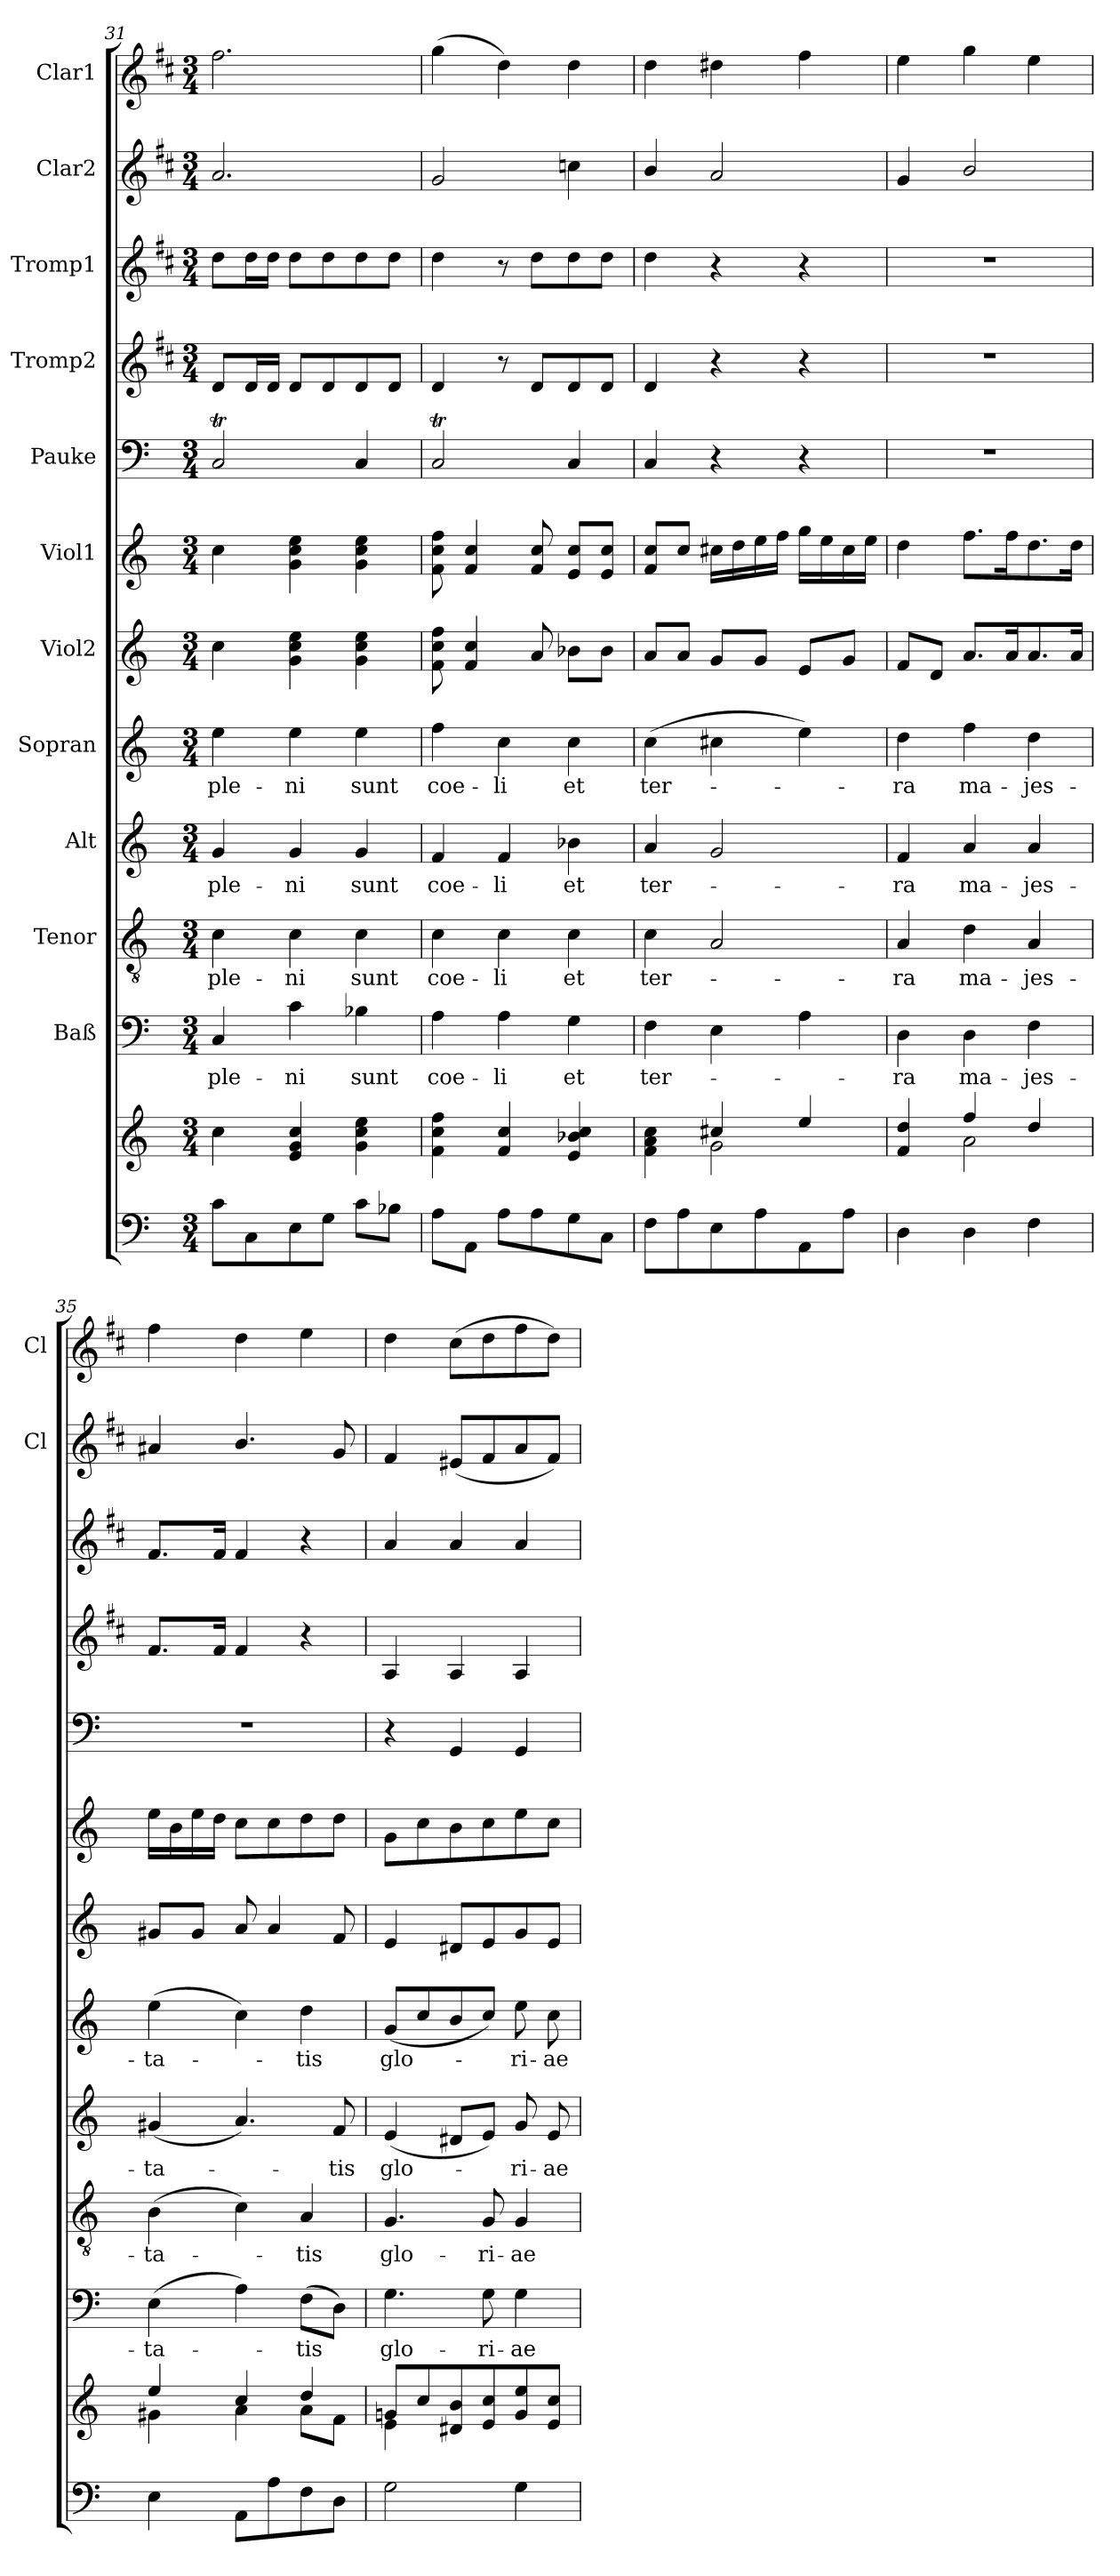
**kern	**kern	**kern	**text	**kern	**text	**kern	**text	**kern	**text	**kern	**kern	**kern	**kern	**kern	**kern	**kern
*part12	*part12	*part11	*part11	*part10	*part10	*part9	*part9	*part8	*part8	*part7	*part6	*part5	*part4	*part3	*part2	*part1
*staff13	*staff12	*staff11	*staff11	*staff10	*staff10	*staff9	*staff9	*staff8	*staff8	*staff7	*staff6	*staff5	*staff4	*staff3	*staff2	*staff1
*	*	*I"Baß	*	*I"Tenor	*	*I"Alt	*	*I"Sopran	*	*I"Viol2	*I"Viol1	*I"Pauke	*I"Tromp2	*I"Tromp1	*I"Clar2	*I"Clar1
*	*	*	*	*	*	*	*	*	*	*	*	*	*	*	*I'Cl	*I'Cl
*clefF4	*clefG2	*clefF4	*	*clefGv2	*	*clefG2	*	*clefG2	*	*clefG2	*clefG2	*clefF4	*clefG2	*clefG2	*clefG2	*clefG2
*	*	*	*	*	*	*	*	*	*	*	*	*	*ITrd1c2	*ITrd1c2	*ITrd1c2	*ITrd1c2
*k[]	*k[]	*k[]	*	*k[]	*	*k[]	*	*k[]	*	*k[]	*k[]	*k[]	*k[]	*k[]	*k[]	*k[]
*C:	*C:	*C:	*	*C:	*	*C:	*	*C:	*	*C:	*C:	*C:	*C:	*C:	*C:	*C:
*M3/4	*M3/4	*M3/4	*	*M3/4	*	*M3/4	*	*M3/4	*	*M3/4	*M3/4	*M3/4	*M3/4	*M3/4	*M3/4	*M3/4
=31	=31	=31	=31	=31	=31	=31	=31	=31	=31	=31	=31	=31	=31	=31	=31	=31
!	!	!	!LO:LY:b	!	!LO:LY:b	!	!LO:LY:b	!	!LO:LY:b	!	!	!	!	!	!	!
8c\L	4cc\	4C/	ple-	4c\	ple-	4g/	ple-	4ee\	ple-	4cc\	4cc\	2CT/	8c/L	8cc\L	2.g/	2.ee\
8C\	.	.	.	.	.	.	.	.	.	.	.	.	16c/L	16cc\L	.	.
.	.	.	.	.	.	.	.	.	.	.	.	.	16c/JJ	16cc\JJ	.	.
!	!	!	!LO:LY:b	!	!LO:LY:b	!	!LO:LY:b	!	!LO:LY:b	!	!	!	!	!	!	!
8E\	4e/ 4g/ 4cc/	4c\	-ni	4c\	-ni	4g/	-ni	4ee\	-ni	4g\ 4cc\ 4ee\	4g\ 4cc\ 4ee\	.	8c/L	8cc\L	.	.
8G\J	.	.	.	.	.	.	.	.	.	.	.	.	8c/	8cc\	.	.
!	!	!	!LO:LY:b	!	!LO:LY:b	!	!LO:LY:b	!	!LO:LY:b	!	!	!	!	!	!	!
8c\L	4g\ 4cc\ 4ee\	4B-X\	sunt	4c\	sunt	4g/	sunt	4ee\	sunt	4g\ 4cc\ 4ee\	4g\ 4cc\ 4ee\	4CTTT/	8c/	8cc\	.	.
8B-X\J	.	.	.	.	.	.	.	.	.	.	.	.	8c/J	8cc\J	.	.
=32	=32	=32	=32	=32	=32	=32	=32	=32	=32	=32	=32	=32	=32	=32	=32	=32
!	!	!	!LO:LY:b	!	!LO:LY:b	!	!LO:LY:b	!	!LO:LY:b	!	!	!	!	!	!	!
8A\L	4f\ 4cc\ 4ff\	4A\	coe-	4c\	coe-	4f/	coe-	4ff\	coe-	8f\ 8cc\ 8ff\	8f\ 8cc\ 8ff\	2CT/	4c/	4cc\	2f/	(>4ff\
8AA\J	.	.	.	.	.	.	.	.	.	4f/ 4cc/	4f/ 4cc/	.	.	.	.	.
!	!	!	!LO:LY:b	!	!LO:LY:b	!	!LO:LY:b	!	!LO:LY:b	!	!	!	!	!	!	!
8A\L	4f/ 4cc/	4A\	-li	4c\	-li	4f/	-li	4cc\	-li	.	.	.	8r	8r	.	4cc\)
8A\	.	.	.	.	.	.	.	.	.	8a/	8f/ 8cc/	.	8c/L	8cc\L	.	.
!	!	!	!LO:LY:b	!	!LO:LY:b	!	!LO:LY:b	!	!LO:LY:b	!	!	!	!	!	!	!
8G\	4e/ 4b-X/ 4cc/	4G\	et	4c\	et	4b-X\	et	4cc\	et	8b-X\L	8e/ 8cc/L	4CTTT/	8c/	8cc\	4b-X\	4cc\
8C\J	.	.	.	.	.	.	.	.	.	8b-\J	8e/ 8cc/J	.	8c/J	8cc\J	.	.
=33	=33	=33	=33	=33	=33	=33	=33	=33	=33	=33	=33	=33	=33	=33	=33	=33
*	*^	*	*	*	*	*	*	*	*	*	*	*	*	*	*	*
!	!	!	!	!LO:LY:b	!	!LO:LY:b	!	!LO:LY:b	!	!LO:LY:b	!	!	!	!	!	!	!
8F\L	4f\ 4a\ 4cc\	4ryy	4F\	ter-	4c\	ter-	4a/	ter-	(>4cc\	ter-	8a/L	8f/ 8cc/L	4C/	4c/	4cc\	4a/	4cc\
8A\	.	.	.	.	.	.	.	.	.	.	8a/J	8cc/J	.	.	.	.	.
8E\	2g\	4cc#X/	4E\	.	2A/	.	2g/	.	4cc#X\	.	8g/L	16cc#X\LL	4r	4r	4r	2g/	4cc#X\
.	.	.	.	.	.	.	.	.	.	.	.	16dd\	.	.	.	.	.
8A\	.	.	.	.	.	.	.	.	.	.	8g/J	16ee\	.	.	.	.	.
.	.	.	.	.	.	.	.	.	.	.	.	16ff\JJ	.	.	.	.	.
8AA\	.	4ee/	4A\	.	.	.	.	.	4ee\)	.	8e/L	16gg\LL	4r	4r	4r	.	4ee\
.	.	.	.	.	.	.	.	.	.	.	.	16ee\	.	.	.	.	.
8A\J	.	.	.	.	.	.	.	.	.	.	8g/J	16cc#\	.	.	.	.	.
.	.	.	.	.	.	.	.	.	.	.	.	16ee\JJ	.	.	.	.	.
!!LO:PB:g=z
=34	=34	=34	=34	=34	=34	=34	=34	=34	=34	=34	=34	=34	=34	=34	=34	=34	=34
!	!	!	!	!LO:LY:b	!	!LO:LY:b	!	!LO:LY:b	!	!LO:LY:b	!	!	!	!	!	!	!
4D\	4f/ 4dd/	4ryy	4D\	-ra	4A/	-ra	4f/	-ra	4dd\	-ra	8f/L	4dd\	2.r	2.r	2.r	4f/	4dd\
.	.	.	.	.	.	.	.	.	.	.	8d/J	.	.	.	.	.	.
!	!	!	!	!LO:LY:b	!	!LO:LY:b	!	!LO:LY:b	!	!LO:LY:b	!	!	!	!	!	!	!
4D\	2a\	4ff/	4D\	ma-	4d\	ma-	4a/	ma-	4ff\	ma-	8.a/L	8.ff\L	.	.	.	2a/	4ff\
.	.	.	.	.	.	.	.	.	.	.	16a/k	16ff\k	.	.	.	.	.
!	!	!	!	!LO:LY:b	!	!LO:LY:b	!	!LO:LY:b	!	!LO:LY:b	!	!	!	!	!	!	!
4F\	.	4dd/	4F\	-jes-	4A/	-jes-	4a/	-jes-	4dd\	-jes-	8.a/	8.dd\	.	.	.	.	4dd\
.	.	.	.	.	.	.	.	.	.	.	16a/Jk	16dd\Jk	.	.	.	.	.
=35	=35	=35	=35	=35	=35	=35	=35	=35	=35	=35	=35	=35	=35	=35	=35	=35	=35
!	!	!	!	!LO:LY:b	!	!LO:LY:b	!	!LO:LY:b	!	!LO:LY:b	!	!	!	!	!	!	!
4E\	4g#X\	4ee/	(>4E\	-ta-	(>4B\	-ta-	(4g#X/	-ta-	(>4ee\	-ta-	8g#X/L	16ee\LL	2.r	8.e/L	8.e/L	4g#X/	4ee\
.	.	.	.	.	.	.	.	.	.	.	.	16b\	.	.	.	.	.
.	.	.	.	.	.	.	.	.	.	.	8g#/J	16ee\	.	.	.	.	.
.	.	.	.	.	.	.	.	.	.	.	.	16dd\JJ	.	16e/Jk	16e/Jk	.	.
8AA\L	4a\	4cc/	4A\)	.	4c\)	.	4.a/)	.	4cc\)	.	8a/	8cc\L	.	4e/	4e/	4.a/	4cc\
8A\	.	.	.	.	.	.	.	.	.	.	4a/	8cc\	.	.	.	.	.
!	!	!	!	!LO:LY:b	!	!LO:LY:b	!	!	!	!LO:LY:b	!	!	!	!	!	!	!
8F\	8a\L	4dd/	(>8F\L	-tis	4A/	-tis	.	.	4dd\	-tis	.	8dd\	.	4r	4r	.	4dd\
!	!	!	!	!	!	!	!	!LO:LY:b	!	!	!	!	!	!	!	!	!
8D\J	8f\J	.	8D\J)	.	.	.	8f/	-tis	.	.	8f/	8dd\J	.	.	.	8f/	.
=36	=36	=36	=36	=36	=36	=36	=36	=36	=36	=36	=36	=36	=36	=36	=36	=36	=36
!	!	!	!	!LO:LY:b	!	!LO:LY:b	!	!LO:LY:b	!	!LO:LY:b	!	!	!	!	!	!	!
2G\	4e\	8gn/L	4.G\	glo-	4.G/	glo-	(4e/	glo-	(<8g/L	glo-	4e/	8g\L	4r	4G/	4g/	4e/	4cc\
.	.	8cc/	.	.	.	.	.	.	8cc/	.	.	8cc\	.	.	.	.	.
.	2ryy	8d#X/ 8b/	.	.	.	.	8d#X/L	.	8b/	.	8d#X/L	8b\	4GG/	4G/	4g/	(<8d#X/L	(>8b\L
!	!	!	!	!LO:LY:b	!	!LO:LY:b	!	!	!	!	!	!	!	!	!	!	!
.	.	8e/ 8cc/	8G\	-ri-	8G/	-ri-	8e/J)	.	8cc/J)	.	8e/	8cc\	.	.	.	8e/	8cc\
!	!	!	!	!LO:LY:b	!	!LO:LY:b	!	!LO:LY:b	!	!LO:LY:b	!	!	!	!	!	!	!
4G\	.	8g/ 8ee/	4G\	-ae	4G/	-ae	8g/	-ri-	8ee\	-ri-	8g/	8ee\	4GG/	4G/	4g/	8g/	8ee\
!	!	!	!	!	!	!	!	!LO:LY:b	!	!LO:LY:b	!	!	!	!	!	!	!
.	.	8e/ 8cc/J	.	.	.	.	8e/	-ae	8cc\	-ae	8e/J	8cc\J	.	.	.	8e/J)	8cc\J)
*	*v	*v	*	*	*	*	*	*	*	*	*	*	*	*	*	*	*
=	=	=	=	=	=	=	=	=	=	=	=	=	=	=	=	=
*-	*-	*-	*-	*-	*-	*-	*-	*-	*-	*-	*-	*-	*-	*-	*-	*-
